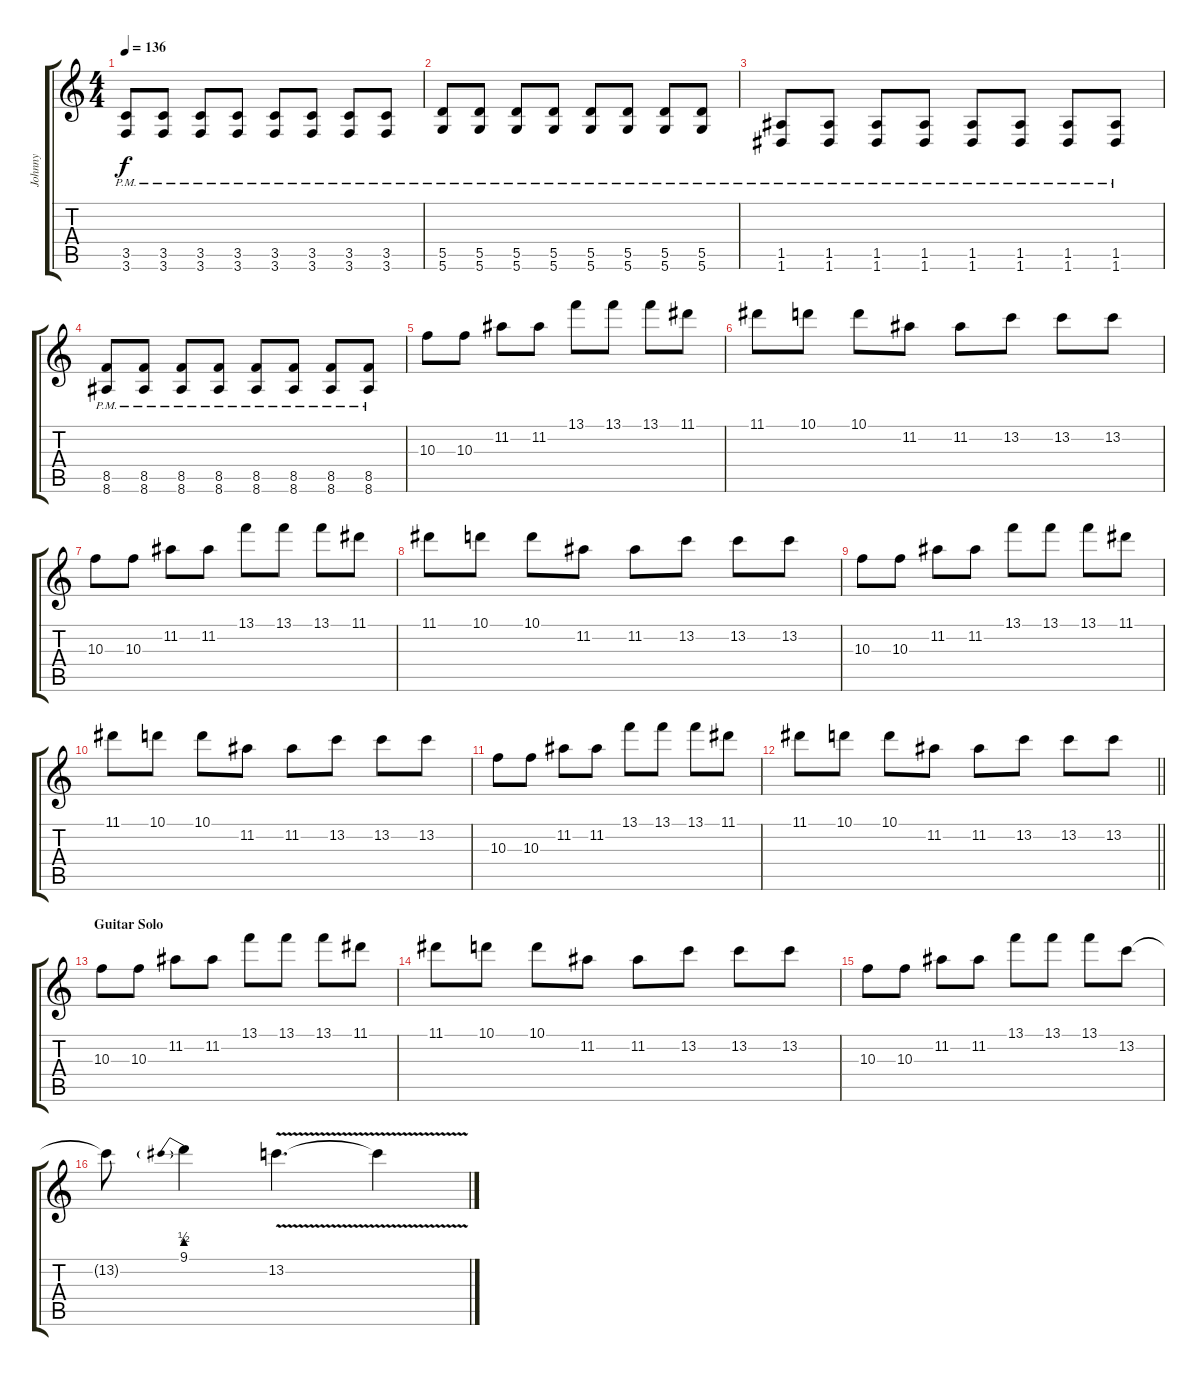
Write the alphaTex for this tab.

\track ("Johnny" "Johnny") {instrument distortionguitar}
\staff {score tabs}
\tuning (E4 B3 G3 D3 A2 D2) {hide}
\ts (4 4)
\tempo 136
\clef g2
\ks c
(3.5{pm} 3.6{pm}).8{dy f} (3.5{pm} 3.6{pm}).8 (3.5{pm} 3.6{pm}).8 (3.5{pm} 3.6{pm}).8 (3.5{pm} 3.6{pm}).8 (3.5{pm} 3.6{pm}).8 (3.5{pm} 3.6{pm}).8 (3.5{pm} 3.6{pm}).8 |
(5.5{pm} 5.6{pm}).8 (5.5{pm} 5.6{pm}).8 (5.5{pm} 5.6{pm}).8 (5.5{pm} 5.6{pm}).8 (5.5{pm} 5.6{pm}).8 (5.5{pm} 5.6{pm}).8 (5.5{pm} 5.6{pm}).8 (5.5{pm} 5.6{pm}).8 |
(1.5{pm} 1.6{pm}).8 (1.5{pm} 1.6{pm}).8 (1.5{pm} 1.6{pm}).8 (1.5{pm} 1.6{pm}).8 (1.5{pm} 1.6{pm}).8 (1.5{pm} 1.6{pm}).8 (1.5{pm} 1.6{pm}).8 (1.5{pm} 1.6{pm}).8 |
(8.5{pm} 8.6{pm}).8 (8.5{pm} 8.6{pm}).8 (8.5{pm} 8.6{pm}).8 (8.5{pm} 8.6{pm}).8 (8.5{pm} 8.6{pm}).8 (8.5{pm} 8.6{pm}).8 (8.5{pm} 8.6{pm}).8 (8.5{pm} 8.6{pm}).8 |
10.3.8 10.3.8 11.2.8 11.2.8 13.1.8 13.1.8 13.1.8 11.1.8 |
11.1.8 10.1.8 10.1.8 11.2.8 11.2.8 13.2.8 13.2.8 13.2.8 |
10.3.8 10.3.8 11.2.8 11.2.8 13.1.8 13.1.8 13.1.8 11.1.8 |
11.1.8 10.1.8 10.1.8 11.2.8 11.2.8 13.2.8 13.2.8 13.2.8 |
10.3.8 10.3.8 11.2.8 11.2.8 13.1.8 13.1.8 13.1.8 11.1.8 |
11.1.8 10.1.8 10.1.8 11.2.8 11.2.8 13.2.8 13.2.8 13.2.8 |
10.3.8 10.3.8 11.2.8 11.2.8 13.1.8 13.1.8 13.1.8 11.1.8 |
\barLineRight lightlight
11.1.8 10.1.8 10.1.8 11.2.8 11.2.8 13.2.8 13.2.8 13.2.8 |
\section ("" "Guitar Solo")
10.3.8{volume 13} 10.3.8 11.2.8 11.2.8 13.1.8 13.1.8 13.1.8 11.1.8 |
11.1.8 10.1.8 10.1.8 11.2.8 11.2.8 13.2.8 13.2.8 13.2.8 |
10.3.8 10.3.8 11.2.8 11.2.8 13.1.8 13.1.8 13.1.8 13.2.8 |
13.2{t}.8 9.1{be (prebend 0 2 60 2)}.4 13.2{v}.4{d} 13.2{t}.4
